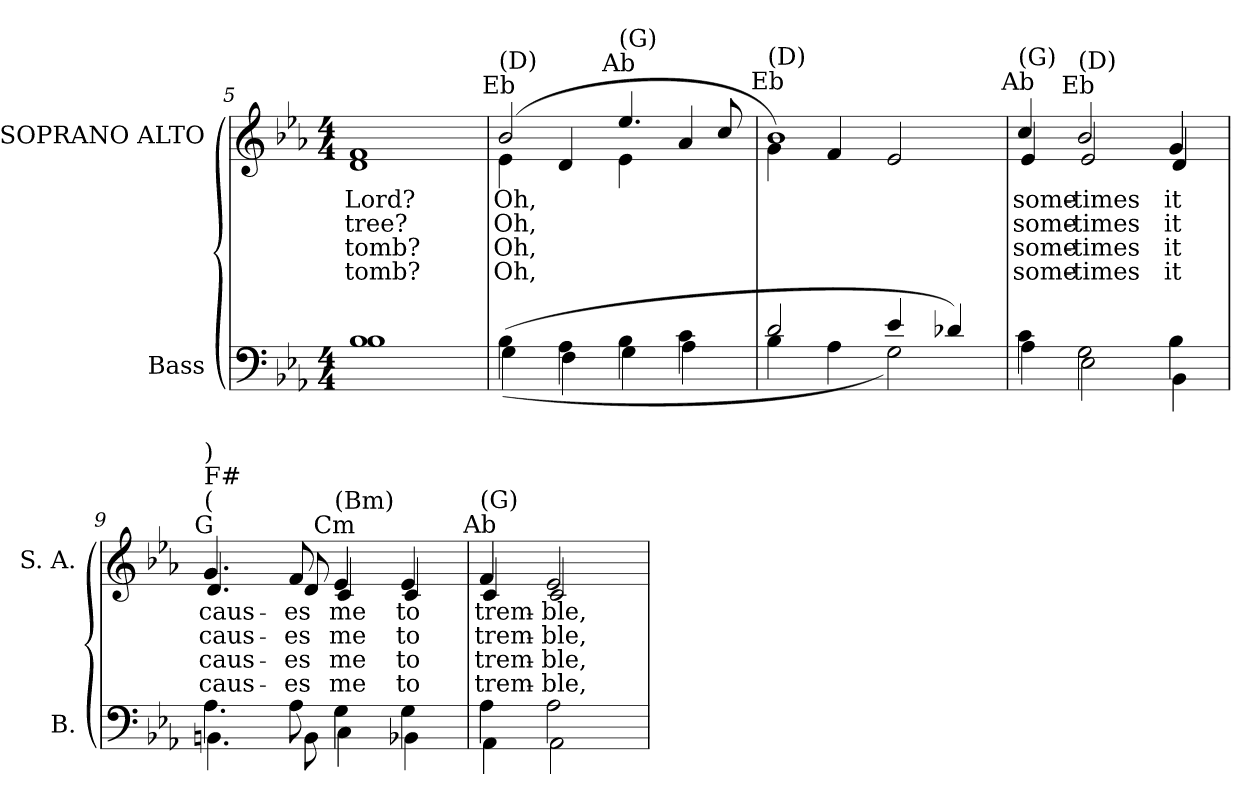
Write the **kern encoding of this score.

**kern	**kern	**text	**text	**text	**text
*part2	*part1	*part1	*part1	*part1	*part1
*staff2	*staff1	*staff1	*staff1	*staff1	*staff1
*I"Bass	*I"SOPRANO ALTO	*	*	*	*
*I'B.	*I'S. A.	*	*	*	*
*clefF4	*clefG2	*	*	*	*
*k[b-e-a-]	*k[b-e-a-]	*	*	*	*
*E-:	*E-:	*	*	*	*
*M4/4	*M4/4	*	*	*	*
=5	=5	=5	=5	=5	=5
*^	*	*	*	*	*
!	!	!LO:TX:a:cj:t=Bb	!	!	!	!
!	!	!LO:TX:t=(A)	!	!	!	!
!	!	!	!LO:LY:b:color=#000000	!LO:LY:b:color=#000000	!LO:LY:b:color=#000000	!LO:LY:b:color=#000000
*	*	*^	*	*	*	*
1B-i	1B-i	1fi	1di	Lord?	tree?	tomb?	tomb?
=6	=6	=6	=6	=6	=6	=6	=6
!	!	!LO:TX:a:cj:t=Eb	!	!	!	!	!
!	!	!LO:TX:t=(D)	!	!	!	!	!
!	!	!	!	!LO:LY:b:color=#000000	!LO:LY:b:color=#000000	!LO:LY:b:color=#000000	!LO:LY:b:color=#000000
(4B-i\	(4Gi\	(2b-i/	4e-i\	Oh,	Oh,	Oh,	Oh,
4A-i\	4Fi\	.	4di/	.	.	.	.
!	!	!LO:TX:a:cj:t=Ab	!	!	!	!	!
!	!	!LO:TX:t=(G)	!	!	!	!	!
4B-i\	4Gi\	4.ee-i/	4e-i\	.	.	.	.
4ci\	4A-i\	.	4a-i/	.	.	.	.
.	.	8cci/	.	.	.	.	.
=7	=7	=7	=7	=7	=7	=7	=7
!	!	!LO:TX:a:cj:t=Eb	!	!	!	!	!
!	!	!LO:TX:t=(D)	!	!	!	!	!
2di/	4B-i\	1b-i)	4gi\	.	.	.	.
.	4A-i\	.	4fi/	.	.	.	.
4e-i/	2Gi\)	.	2e-i/	.	.	.	.
4d-Xi/)	.	.	.	.	.	.	.
!!LO:LB:g=z	!!
=8	=8	=8	=8	=8	=8	=8	=8
!	!	!LO:TX:a:cj:t=Ab	!	!	!	!	!
!	!	!LO:TX:t=(G)	!	!	!	!	!
!	!	!	!	!LO:LY:b:color=#000000	!LO:LY:b:color=#000000	!LO:LY:b:color=#000000	!LO:LY:b:color=#000000
4ci\	4A-i\	4cci/	4e-i/	some-	some-	some-	some-
!	!	!LO:TX:a:cj:t=Eb	!	!	!	!	!
!	!	!LO:TX:t=(D)	!	!	!	!	!
!	!	!	!	!LO:LY:b:color=#000000	!LO:LY:b:color=#000000	!LO:LY:b:color=#000000	!LO:LY:b:color=#000000
2Gi\	2E-i\	2b-i/	2e-i/	-times	-times	-times	-times
!	!	!	!	!LO:LY:b:color=#000000	!LO:LY:b:color=#000000	!LO:LY:b:color=#000000	!LO:LY:b:color=#000000
4B-i\	4BB-i\	4gi/	4di/	it	it	it	it
=9	=9	=9	=9	=9	=9	=9	=9
!	!	!LO:TX:a:cj:t=G	!	!	!	!	!
!	!	!LO:TX:t=(	!	!	!	!	!
!	!	!LO:TX:t=F#	!	!	!	!	!
!	!	!LO:TX:t=)	!	!	!	!	!
!	!	!	!	!LO:LY:b:color=#000000	!LO:LY:b:color=#000000	!LO:LY:b:color=#000000	!LO:LY:b:color=#000000
4.A-i\	4.BBni\	4.gi/	4.di/	caus-	caus-	caus-	caus-
!	!	!	!	!LO:LY:b:color=#000000	!LO:LY:b:color=#000000	!LO:LY:b:color=#000000	!LO:LY:b:color=#000000
8A-i\	8BBi\	8fi/	8di/	-es	-es	-es	-es
!	!	!LO:TX:a:cj:t=Cm	!	!	!	!	!
!	!	!LO:TX:t=(Bm)	!	!	!	!	!
!	!	!	!	!LO:LY:b:color=#000000	!LO:LY:b:color=#000000	!LO:LY:b:color=#000000	!LO:LY:b:color=#000000
4Gi\	4Ci\	4e-i/	4ci/	me	me	me	me
!	!	!	!	!LO:LY:b:color=#000000	!LO:LY:b:color=#000000	!LO:LY:b:color=#000000	!LO:LY:b:color=#000000
4Gi\	4BB-Xi\	4e-i/	4ci/	to	to	to	to
=10	=10	=10	=10	=10	=10	=10	=10
!	!	!LO:TX:a:cj:t=Ab	!	!	!	!	!
!	!	!LO:TX:t=(G)	!	!	!	!	!
!	!	!	!	!LO:LY:b:color=#000000	!LO:LY:b:color=#000000	!LO:LY:b:color=#000000	!LO:LY:b:color=#000000
4A-i\	4AA-i\	4fi/	4ci/	trem-	trem-	trem-	trem-
!	!	!	!	!LO:LY:b:color=#000000	!LO:LY:b:color=#000000	!LO:LY:b:color=#000000	!LO:LY:b:color=#000000
2A-i\	2AA-i\	2e-i/	2ci/	-ble,	-ble,	-ble,	-ble,
*v	*v	*	*	*	*	*	*
*	*v	*v	*	*	*	*
=	=	=	=	=	=
*-	*-	*-	*-	*-	*-
